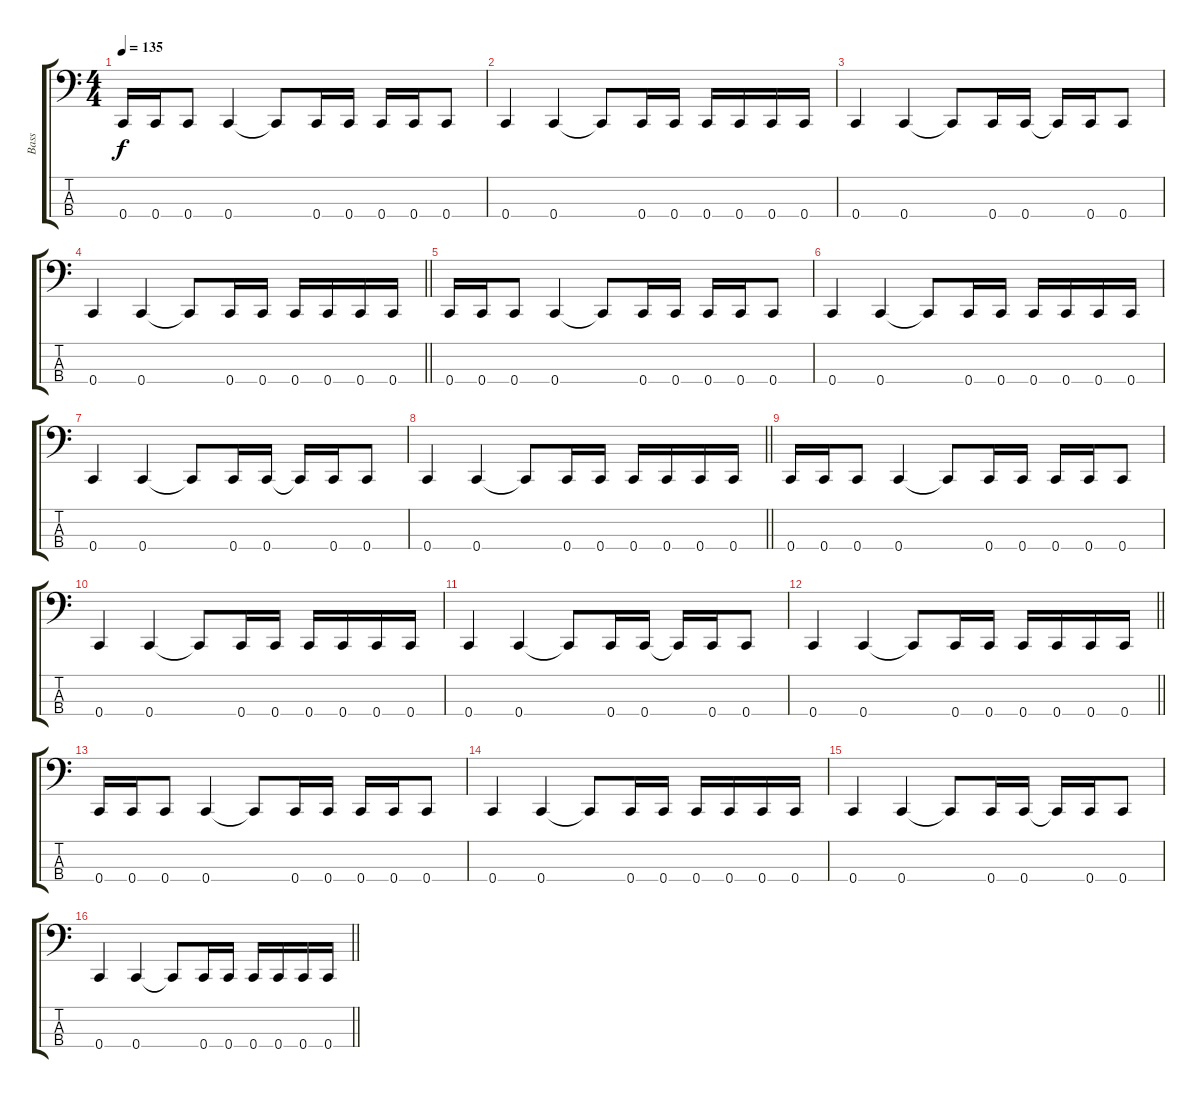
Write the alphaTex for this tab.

\track ("Bass" "Bass") {instrument electricbassfinger}
\staff {score tabs}
\tuning (F2 C2 G1 C1) {hide}
\ts (4 4)
\tempo 135
\clef f4
\ks c
0.4.16{dy f} 0.4.16 0.4.8 0.4.4 0.4{t}.8 0.4.16 0.4.16 0.4.16 0.4.16 0.4.8 |
0.4.4 0.4.4 0.4{t}.8 0.4.16 0.4.16 0.4.16 0.4.16 0.4.16 0.4.16 |
0.4.4 0.4.4 0.4{t}.8 0.4.16 0.4.16 0.4{t}.16 0.4.16 0.4.8 |
\barLineRight lightlight
0.4.4 0.4.4 0.4{t}.8 0.4.16 0.4.16 0.4.16 0.4.16 0.4.16 0.4.16 |
0.4.16 0.4.16 0.4.8 0.4.4 0.4{t}.8 0.4.16 0.4.16 0.4.16 0.4.16 0.4.8 |
0.4.4 0.4.4 0.4{t}.8 0.4.16 0.4.16 0.4.16 0.4.16 0.4.16 0.4.16 |
0.4.4 0.4.4 0.4{t}.8 0.4.16 0.4.16 0.4{t}.16 0.4.16 0.4.8 |
\barLineRight lightlight
0.4.4 0.4.4 0.4{t}.8 0.4.16 0.4.16 0.4.16 0.4.16 0.4.16 0.4.16 |
0.4.16 0.4.16 0.4.8 0.4.4 0.4{t}.8 0.4.16 0.4.16 0.4.16 0.4.16 0.4.8 |
0.4.4 0.4.4 0.4{t}.8 0.4.16 0.4.16 0.4.16 0.4.16 0.4.16 0.4.16 |
0.4.4 0.4.4 0.4{t}.8 0.4.16 0.4.16 0.4{t}.16 0.4.16 0.4.8 |
\barLineRight lightlight
0.4.4 0.4.4 0.4{t}.8 0.4.16 0.4.16 0.4.16 0.4.16 0.4.16 0.4.16 |
0.4.16 0.4.16 0.4.8 0.4.4 0.4{t}.8 0.4.16 0.4.16 0.4.16 0.4.16 0.4.8 |
0.4.4 0.4.4 0.4{t}.8 0.4.16 0.4.16 0.4.16 0.4.16 0.4.16 0.4.16 |
0.4.4 0.4.4 0.4{t}.8 0.4.16 0.4.16 0.4{t}.16 0.4.16 0.4.8 |
\barLineRight lightlight
0.4.4 0.4.4 0.4{t}.8 0.4.16 0.4.16 0.4.16 0.4.16 0.4.16 0.4.16
